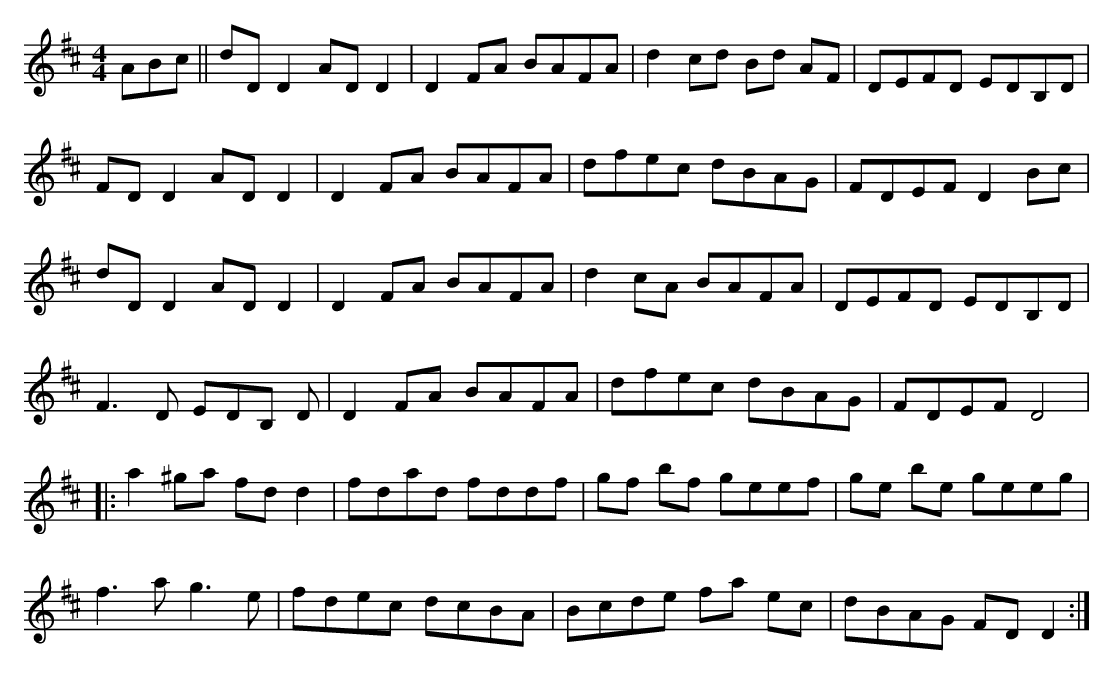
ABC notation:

X:1
M:4/4
K:D
ABc||dD D2 AD D2|D2 FA BAFA|d2 cd Bd AF|DEFD EDB,D|
FD D2 AD D2|D2 FA BAFA|dfec dBAG|FDEF D2Bc|
dD D2 AD D2|D2FA BAFA|d2cA BAFA|DEFD EDB,D|
F3 D EDB, D|D2FA BAFA|dfec dBAG|FDEF D4|
|:a2^ga fd d2|fdad fddf|gf bf geef|ge be geeg|
f3a g3e|fdec dcBA|Bcde fa ec|dBAG FDD2:|
